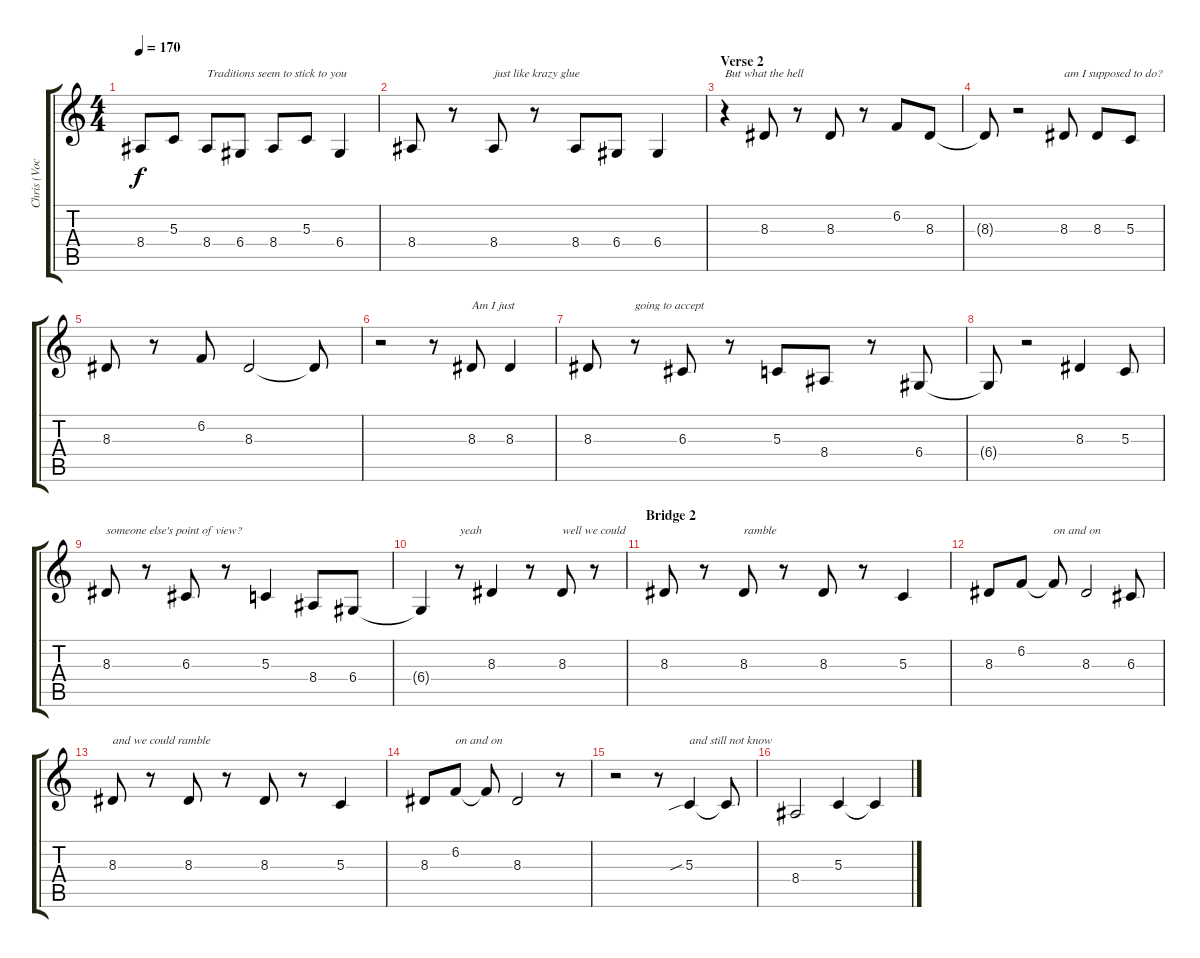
\track ("Chris (Vocals)" "Chris (Voc") {instrument clarinet}
\staff {score tabs}
\tuning (E4 B3 G3 D3 A2 E2) {hide}
\ts (4 4)
\tempo 170
\clef g2
\ks c
8.4.8{dy f} 5.3.8 8.4.8{txt "Traditions seem to stick to you"} 6.4.8 8.4.8 5.3.8 6.4.4 |
8.4.8 r.8 8.4.8{txt "just like krazy glue"} r.8 8.4.8 6.4.8 6.4.4 |
\section ("" "Verse 2")
r.4{txt "But what the hell"} 8.3.8 r.8 8.3.8 r.8 6.2.8 8.3.8 |
8.3{t}.8 r.2 8.3.8{txt "am I supposed to do?"} 8.3.8 5.3.8 |
8.3.8 r.8 6.2.8 8.3.2 8.3{t}.8 |
r.2 r.8 8.3.8{txt "Am I just"} 8.3.4 |
8.3.8 r.8{txt "going to accept"} 6.3.8 r.8 5.3.8 8.4.8 r.8 6.4.8 |
6.4{t}.8 r.2 8.3.4 5.3.8 |
8.3.8{txt "someone else's point of view?"} r.8 6.3.8 r.8 5.3.4 8.4.8 6.4.8 |
6.4{t}.4 r.8{txt "yeah"} 8.3.4 r.8 8.3.8{txt "well we could"} r.8 |
\section ("" "Bridge 2")
8.3.8 r.8 8.3.8{txt "ramble"} r.8 8.3.8 r.8 5.3.4 |
8.3.8 6.2.8 6.2{t}.8{txt "on and on"} 8.3.2 6.3.8 |
8.3.8{txt "and we could ramble"} r.8 8.3.8 r.8 8.3.8 r.8 5.3.4 |
8.3.8 6.2.8{txt "on and on"} 6.2{t}.8 8.3.2 r.8 |
r.2 r.8 5.3{sib}.4{txt "and still not know"} 5.3{t}.8 |
8.4.2 5.3.4 5.3{t}.4
